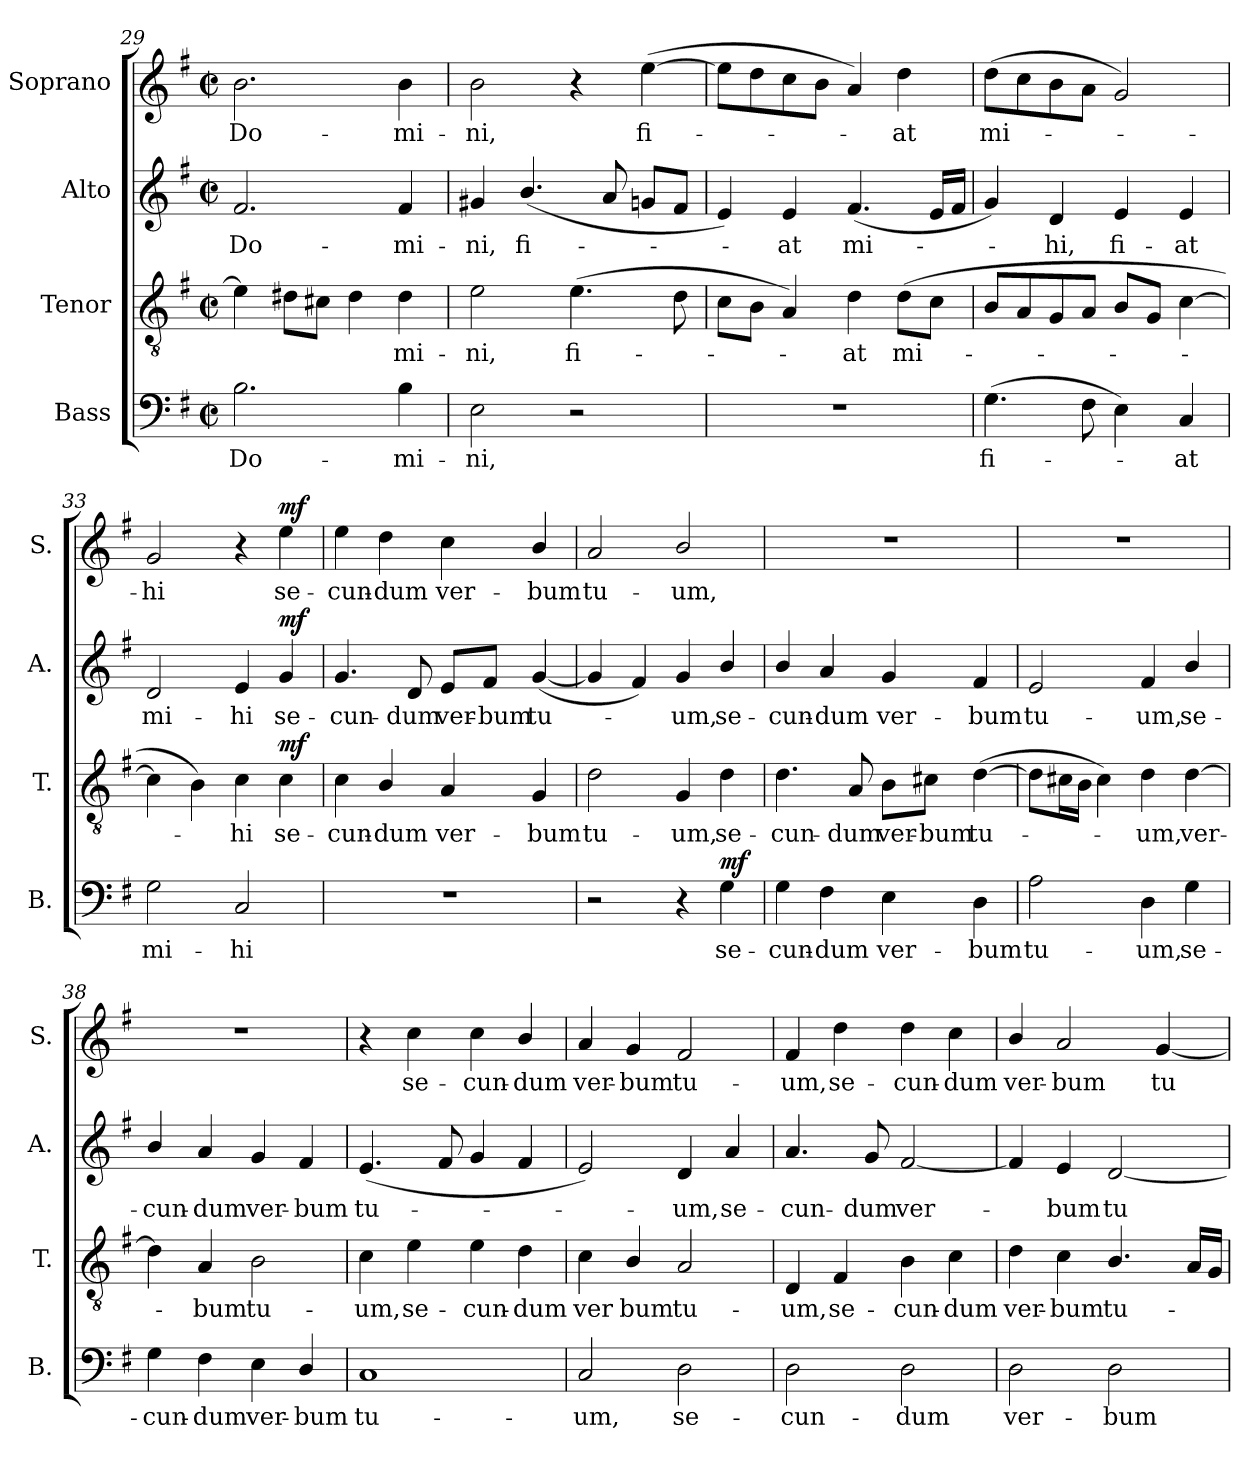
**kern	**text	**dynam	**kern	**text	**dynam	**kern	**text	**dynam	**kern	**text	**dynam
*part4	*part4	*part4	*part3	*part3	*part3	*part2	*part2	*part2	*part1	*part1	*part1
*staff4	*staff4	*staff4	*staff3	*staff3	*staff3	*staff2	*staff2	*staff2	*staff1	*staff1	*staff1
*I"Bass	*	*	*I"Tenor	*	*	*I"Alto	*	*	*I"Soprano	*	*
*I'B.	*	*	*I'T.	*	*	*I'A.	*	*	*I'S.	*	*
*clefF4	*	*	*clefGv2	*	*	*clefG2	*	*	*clefG2	*	*
*k[f#]	*	*	*k[f#]	*	*	*k[f#]	*	*	*k[f#]	*	*
*G:	*	*	*G:	*	*	*G:	*	*	*G:	*	*
*M2/2	*	*	*M2/2	*	*	*M2/2	*	*	*M2/2	*	*
*met(c|)	*	*	*met(c|)	*	*	*met(c|)	*	*	*met(c|)	*	*
=29	=29	=29	=29	=29	=29	=29	=29	=29	=29	=29	=29
!	!LO:LY:b	!	!	!	!	!	!LO:LY:b	!	!	!LO:LY:b	!
2.B\	Do-	.	4e\]	.	.	2.f#/	Do-	.	2.b\	Do-	.
.	.	.	8d#X\L	.	.	.	.	.	.	.	.
.	.	.	8c#X\J	.	.	.	.	.	.	.	.
.	.	.	4d#\	.	.	.	.	.	.	.	.
!	!LO:LY:b	!	!	!LO:LY:b	!	!	!LO:LY:b	!	!	!LO:LY:b	!
4B\	-mi-	.	4d#\	mi-	.	4f#/	-mi-	.	4b\	-mi-	.
=30	=30	=30	=30	=30	=30	=30	=30	=30	=30	=30	=30
!	!LO:LY:b	!	!	!LO:LY:b	!	!	!LO:LY:b	!	!	!LO:LY:b	!
2E\	-ni,	.	2e\	-ni,	.	4g#X/	-ni,	.	2b\	-ni,	.
!	!	!	!	!	!	!	!LO:LY:b	!	!	!	!
.	.	.	.	.	.	(<4.b/	fi-	.	.	.	.
!	!	!	!	!LO:LY:b	!	!	!	!	!	!	!
2r	.	.	(>4.e\	fi-	.	.	.	.	4r	.	.
.	.	.	.	.	.	8a/	.	.	.	.	.
!	!	!	!	!	!	!	!	!	!	!LO:LY:b	!
.	.	.	.	.	.	8gn/L	.	.	(>[4ee\	fi-	.
.	.	.	8d\	.	.	8f#/J	.	.	.	.	.
=31	=31	=31	=31	=31	=31	=31	=31	=31	=31	=31	=31
1r	.	.	8c\L	.	.	4e/)	.	.	8ee\L]	.	.
.	.	.	8B\J	.	.	.	.	.	8dd\	.	.
!	!	!	!	!	!	!	!LO:LY:b	!	!	!	!
.	.	.	4A/)	.	.	4e/	at	.	8cc\	.	.
.	.	.	.	.	.	.	.	.	8b\J	.	.
!	!	!	!	!LO:LY:b	!	!	!LO:LY:b	!	!	!	!
.	.	.	4d\	at	.	(<4.f#/	mi-	.	4a/)	.	.
!	!	!	!	!LO:LY:b	!	!	!	!	!	!LO:LY:b	!
.	.	.	(>8d\L	mi-	.	.	.	.	4dd\	at	.
.	.	.	8c\J	.	.	16e/LL	.	.	.	.	.
.	.	.	.	.	.	16f#/JJ	.	.	.	.	.
=32	=32	=32	=32	=32	=32	=32	=32	=32	=32	=32	=32
!	!LO:LY:b	!	!	!	!	!	!	!	!	!LO:LY:b	!
(>4.G\	fi-	.	8B/L	.	.	4g/)	.	.	(>8dd\L	mi-	.
.	.	.	8A/	.	.	.	.	.	8cc\	.	.
!	!	!	!	!	!	!	!LO:LY:b	!	!	!	!
.	.	.	8G/	.	.	4d/	hi,	.	8b\	.	.
8F#\	.	.	8A/J	.	.	.	.	.	8a\J	.	.
!	!	!	!	!	!	!	!LO:LY:b	!	!	!	!
4E\)	.	.	8B/L	.	.	4e/	fi-	.	2g/)	.	.
.	.	.	8G/J	.	.	.	.	.	.	.	.
!	!LO:LY:b	!	!	!	!	!	!LO:LY:b	!	!	!	!
4C/	at	.	[4c\	.	.	4e/	-at	.	.	.	.
=33	=33	=33	=33	=33	=33	=33	=33	=33	=33	=33	=33
!	!LO:LY:b	!	!	!	!	!	!LO:LY:b	!	!	!LO:LY:b	!
2G\	mi-	.	4c\]	.	.	2d/	mi-	.	2g/	hi	.
.	.	.	4B\)	.	.	.	.	.	.	.	.
!	!LO:LY:b	!	!	!LO:LY:b	!	!	!LO:LY:b	!	!	!	!
2C/	-hi	.	4c\	hi	.	4e/	-hi	.	4r	.	.
!	!	!	!	!LO:LY:b	!LO:DY:a	!	!LO:LY:b	!LO:DY:a	!	!LO:LY:b	!LO:DY:a
.	.	.	4c\	se-	mf	4g/	se-	mf	4ee\	se-	mf
!!LO:LB:g=z
=34	=34	=34	=34	=34	=34	=34	=34	=34	=34	=34	=34
!	!	!	!	!LO:LY:b	!	!	!LO:LY:b	!	!	!LO:LY:b	!
1r	.	.	4c\	-cun-	.	4.g/	-cun-	.	4ee\	-cun-	.
!	!	!	!	!LO:LY:b	!	!	!	!	!	!LO:LY:b	!
.	.	.	4B/	-dum	.	.	.	.	4dd\	-dum	.
!	!	!	!	!	!	!	!LO:LY:b	!	!	!	!
.	.	.	.	.	.	8d/	-dum	.	.	.	.
!	!	!	!	!LO:LY:b	!	!	!LO:LY:b	!	!	!LO:LY:b	!
.	.	.	4A/	ver-	.	8e/L	ver-	.	4cc\	ver-	.
!	!	!	!	!	!	!	!LO:LY:b	!	!	!	!
.	.	.	.	.	.	8f#/J	-bum	.	.	.	.
!	!	!	!	!LO:LY:b	!	!	!LO:LY:b	!	!	!LO:LY:b	!
.	.	.	4G/	-bum	.	(<[4g/	tu-	.	4b/	-bum	.
=35	=35	=35	=35	=35	=35	=35	=35	=35	=35	=35	=35
!	!	!	!	!LO:LY:b	!	!	!	!	!	!LO:LY:b	!
2r	.	.	2d\	tu-	.	4g/]	.	.	2a/	tu-	.
.	.	.	.	.	.	4f#/)	.	.	.	.	.
!	!	!	!	!LO:LY:b	!	!	!LO:LY:b	!	!	!LO:LY:b	!
4r	.	.	4G/	-um,	.	4g/	um,	.	2b/	-um,	.
!	!LO:LY:b	!LO:DY:a	!	!LO:LY:b	!	!	!LO:LY:b	!	!	!	!
4G\	se-	mf	4d\	se-	.	4b/	se-	.	.	.	.
=36	=36	=36	=36	=36	=36	=36	=36	=36	=36	=36	=36
!	!LO:LY:b	!	!	!LO:LY:b	!	!	!LO:LY:b	!	!	!	!
4G\	-cun-	.	4.d\	-cun-	.	4b/	-cun-	.	1r	.	.
!	!LO:LY:b	!	!	!	!	!	!LO:LY:b	!	!	!	!
4F#\	-dum	.	.	.	.	4a/	-dum	.	.	.	.
!	!	!	!	!LO:LY:b	!	!	!	!	!	!	!
.	.	.	8A/	-dum	.	.	.	.	.	.	.
!	!LO:LY:b	!	!	!LO:LY:b	!	!	!LO:LY:b	!	!	!	!
4E\	ver-	.	8B\L	ver-	.	4g/	ver-	.	.	.	.
!	!	!	!	!LO:LY:b	!	!	!	!	!	!	!
.	.	.	8c#X\J	-bum	.	.	.	.	.	.	.
!	!LO:LY:b	!	!	!LO:LY:b	!	!	!LO:LY:b	!	!	!	!
4D\	-bum	.	(>[4d\	tu-	.	4f#/	-bum	.	.	.	.
=37	=37	=37	=37	=37	=37	=37	=37	=37	=37	=37	=37
!	!LO:LY:b	!	!	!	!	!	!LO:LY:b	!	!	!	!
2A\	tu-	.	8d\L]	.	.	2e/	tu-	.	1r	.	.
.	.	.	16c#X\L	.	.	.	.	.	.	.	.
.	.	.	16B\JJ	.	.	.	.	.	.	.	.
.	.	.	4c#\)	.	.	.	.	.	.	.	.
!	!LO:LY:b	!	!	!LO:LY:b	!	!	!LO:LY:b	!	!	!	!
4D\	-um,	.	4d\	um,	.	4f#/	-um,	.	.	.	.
!	!LO:LY:b	!	!	!LO:LY:b	!	!	!LO:LY:b	!	!	!	!
4G\	se-	.	[4d\	ver-	.	4b/	se-	.	.	.	.
=38	=38	=38	=38	=38	=38	=38	=38	=38	=38	=38	=38
!	!LO:LY:b	!	!	!	!	!	!LO:LY:b	!	!	!	!
4G\	-cun-	.	4d\]	.	.	4b/	-cun-	.	1r	.	.
!	!LO:LY:b	!	!	!LO:LY:b	!	!	!LO:LY:b	!	!	!	!
4F#\	-dum	.	4A/	bum	.	4a/	-dum	.	.	.	.
!	!LO:LY:b	!	!	!LO:LY:b	!	!	!LO:LY:b	!	!	!	!
4E\	ver-	.	2B\	tu-	.	4g/	ver-	.	.	.	.
!	!LO:LY:b	!	!	!	!	!	!LO:LY:b	!	!	!	!
4D/	-bum	.	.	.	.	4f#/	-bum	.	.	.	.
=39	=39	=39	=39	=39	=39	=39	=39	=39	=39	=39	=39
!	!LO:LY:b	!	!	!LO:LY:b	!	!	!LO:LY:b	!	!	!	!
1C	tu-	.	4c\	-um,	.	(<4.e/	tu-	.	4r	.	.
!	!	!	!	!LO:LY:b	!	!	!	!	!	!LO:LY:b	!
.	.	.	4e\	se-	.	.	.	.	4cc\	se-	.
.	.	.	.	.	.	8f#/	.	.	.	.	.
!	!	!	!	!LO:LY:b	!	!	!	!	!	!LO:LY:b	!
.	.	.	4e\	-cun-	.	4g/	.	.	4cc\	-cun-	.
!	!	!	!	!LO:LY:b	!	!	!	!	!	!LO:LY:b	!
.	.	.	4d\	-dum	.	4f#/	.	.	4b/	-dum	.
!!LO:PB:g=z
=40	=40	=40	=40	=40	=40	=40	=40	=40	=40	=40	=40
!	!LO:LY:b	!	!	!LO:LY:b	!	!	!	!	!	!LO:LY:b	!
2C/	-um,	.	4c\	ver	.	2e/)	.	.	4a/	ver-	.
!	!	!	!	!LO:LY:b	!	!	!	!	!	!LO:LY:b	!
.	.	.	4B/	bum	.	.	.	.	4g/	-bum	.
!	!LO:LY:b	!	!	!LO:LY:b	!	!	!LO:LY:b	!	!	!LO:LY:b	!
2D\	se-	.	2A/	tu-	.	4d/	um,	.	2f#/	tu-	.
!	!	!	!	!	!	!	!LO:LY:b	!	!	!	!
.	.	.	.	.	.	4a/	se-	.	.	.	.
=41	=41	=41	=41	=41	=41	=41	=41	=41	=41	=41	=41
!	!LO:LY:b	!	!	!LO:LY:b	!	!	!LO:LY:b	!	!	!LO:LY:b	!
2D\	-cun-	.	4D/	-um,	.	4.a/	-cun-	.	4f#/	-um,	.
!	!	!	!	!LO:LY:b	!	!	!	!	!	!LO:LY:b	!
.	.	.	4F#/	se-	.	.	.	.	4dd\	se-	.
!	!	!	!	!	!	!	!LO:LY:b	!	!	!	!
.	.	.	.	.	.	8g/	-dum	.	.	.	.
!	!LO:LY:b	!	!	!LO:LY:b	!	!	!LO:LY:b	!	!	!LO:LY:b	!
2D\	-dum	.	4B\	-cun-	.	[2f#/	ver-	.	4dd\	-cun-	.
!	!	!	!	!LO:LY:b	!	!	!	!	!	!LO:LY:b	!
.	.	.	4c\	-dum	.	.	.	.	4cc\	-dum	.
=42	=42	=42	=42	=42	=42	=42	=42	=42	=42	=42	=42
!	!LO:LY:b	!	!	!LO:LY:b	!	!	!	!	!	!LO:LY:b	!
2D\	ver-	.	4d\	ver-	.	4f#/]	.	.	4b/	ver-	.
!	!	!	!	!LO:LY:b	!	!	!LO:LY:b	!	!	!LO:LY:b	!
.	.	.	4c\	-bum	.	4e/	bum	.	2a/	-bum	.
!	!LO:LY:b	!	!	!LO:LY:b	!	!	!LO:LY:b	!	!	!	!
2D\	-bum	.	4.B/	tu-	.	[2d/	tu-	.	.	.	.
!	!	!	!	!	!	!	!	!	!	!LO:LY:b	!
.	.	.	.	.	.	.	.	.	[4g/	tu-	.
.	.	.	16A/LL	.	.	.	.	.	.	.	.
.	.	.	16G/JJ	.	.	.	.	.	.	.	.
=	=	=	=	=	=	=	=	=	=	=	=
*-	*-	*-	*-	*-	*-	*-	*-	*-	*-	*-	*-
